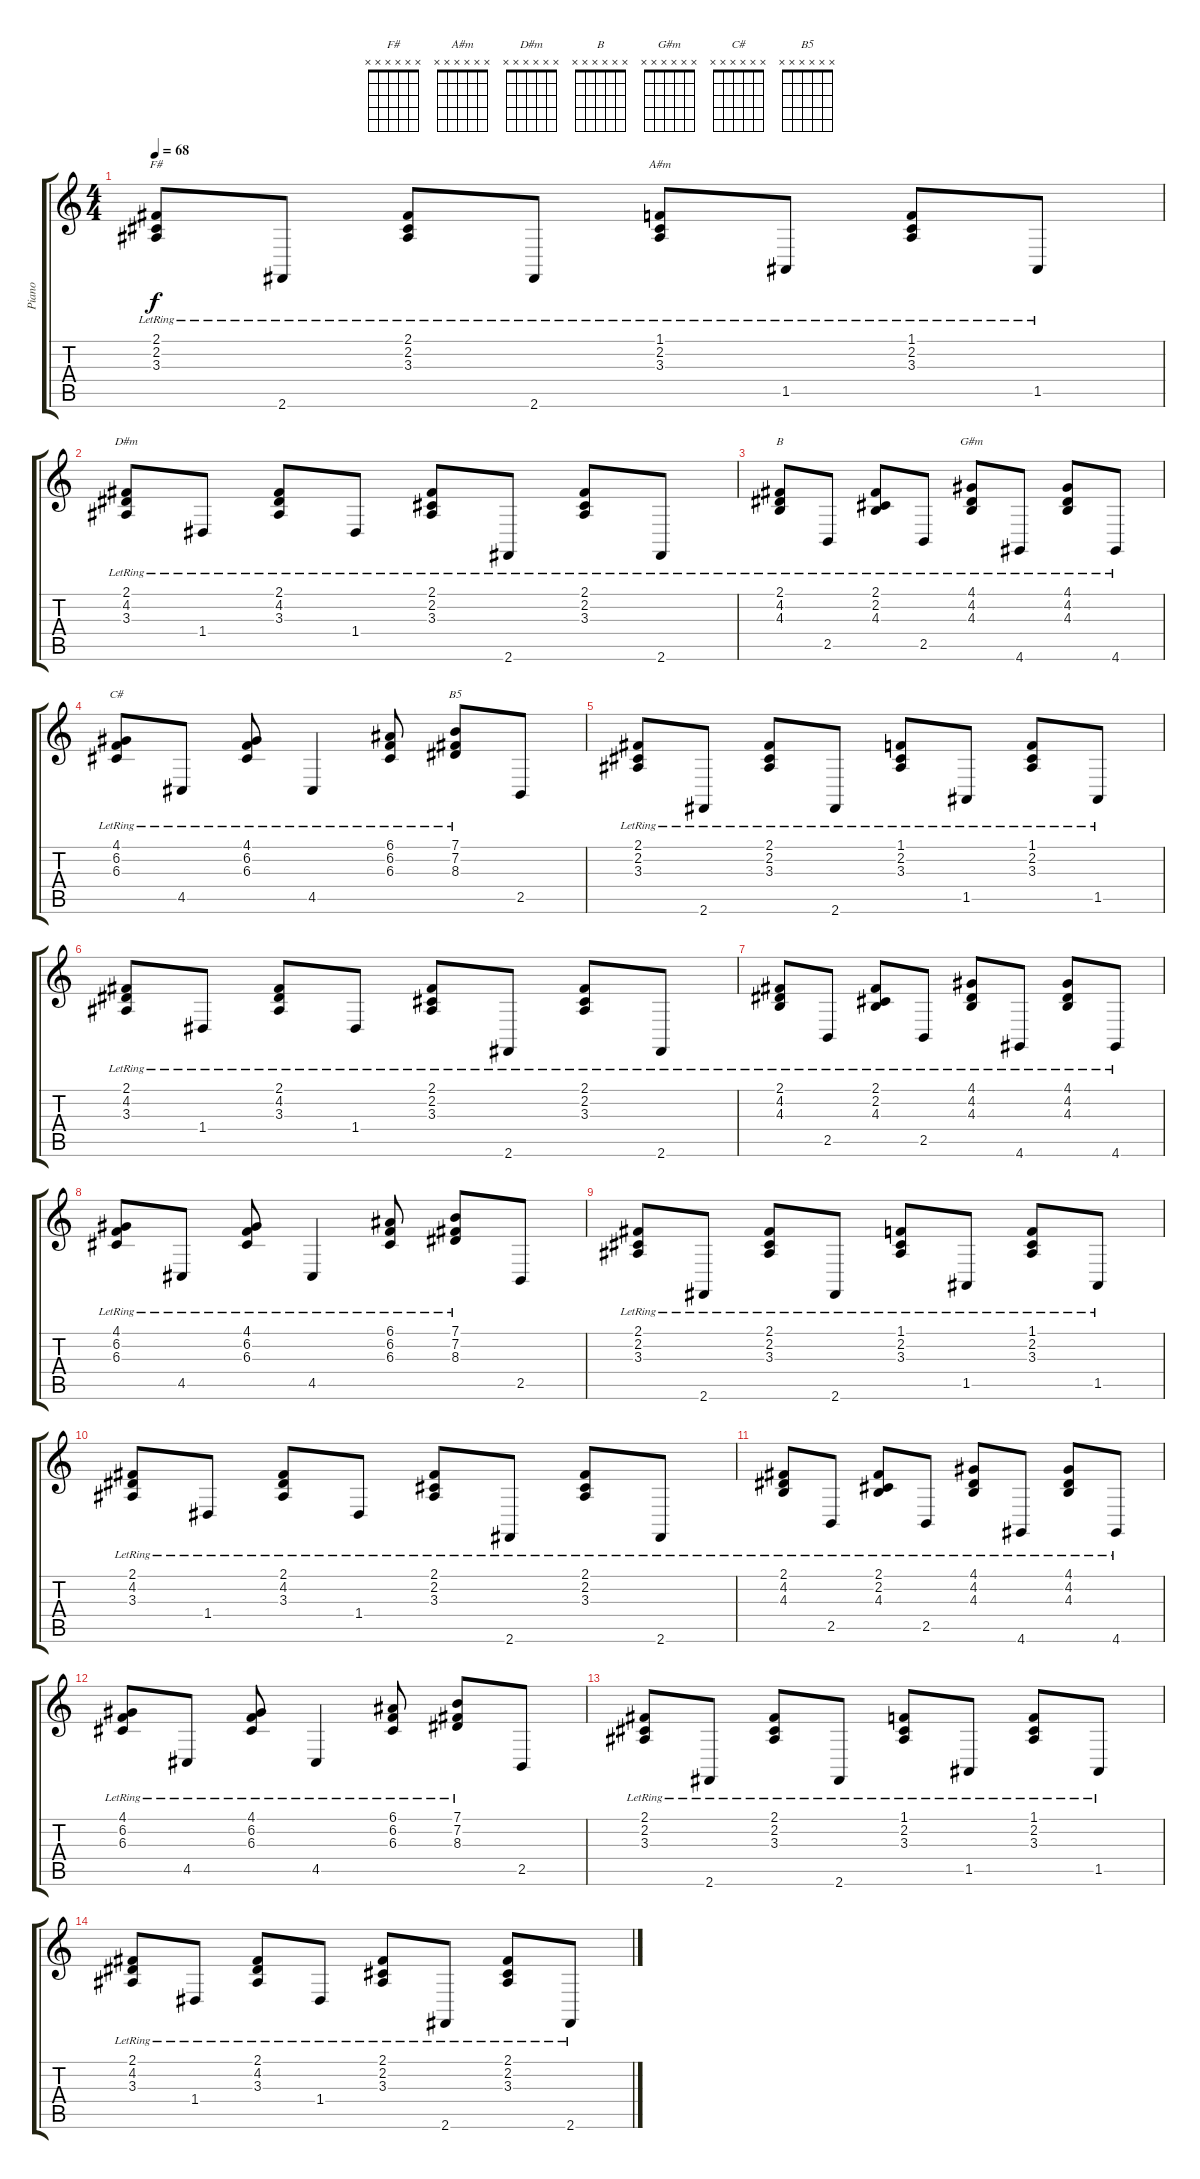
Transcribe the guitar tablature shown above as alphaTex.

\track ("Piano" "Piano") {instrument brightacousticpiano}
\staff {score tabs}
\tuning (E4 B3 G3 D3 A2 E2) {hide}
\chord ("F#" x x x x x x)
\chord ("A#m" x x x x x x)
\chord ("D#m" x x x x x x)
\chord ("B" x x x x x x)
\chord ("G#m" x x x x x x)
\chord ("C#" x x x x x x)
\chord ("B5" x x x x x x)
\ts (4 4)
\tempo 68
\clef g2
\ks c
(2.1{lr} 2.2{lr} 3.3{lr}).8{ch "F#" dy f} 2.6{lr}.8 (2.1{lr} 2.2{lr} 3.3{lr}).8 2.6{lr}.8 (1.1{lr} 2.2{lr} 3.3{lr}).8{ch "A#m"} 1.5{lr}.8 (1.1{lr} 2.2{lr} 3.3{lr}).8 1.5{lr}.8 |
(2.1{lr} 4.2{lr} 3.3{lr}).8{ch "D#m"} 1.4{lr}.8 (2.1{lr} 4.2{lr} 3.3{lr}).8 1.4{lr}.8 (2.1{lr} 2.2{lr} 3.3{lr}).8 2.6{lr}.8 (2.1{lr} 2.2{lr} 3.3{lr}).8 2.6{lr}.8 |
(2.1{lr} 4.2{lr} 4.3{lr}).8{ch "B"} 2.5{lr}.8 (2.1{lr} 2.2{lr} 4.3{lr}).8 2.5{lr}.8 (4.1{lr} 4.2{lr} 4.3{lr}).8{ch "G#m"} 4.6{lr}.8 (4.1{lr} 4.2{lr} 4.3{lr}).8 4.6{lr}.8 |
(4.1{lr} 6.2{lr} 6.3{lr}).8{ch "C#"} 4.5{lr}.8 (4.1{lr} 6.2{lr} 6.3{lr}).8 4.5{lr}.4 (6.1{lr} 6.2{lr} 6.3{lr}).8 (7.1{lr} 7.2{lr} 8.3{lr}).8{ch "B5"} 2.5.8 |
(2.1{lr} 2.2{lr} 3.3{lr}).8 2.6{lr}.8 (2.1{lr} 2.2{lr} 3.3{lr}).8 2.6{lr}.8 (1.1{lr} 2.2{lr} 3.3{lr}).8 1.5{lr}.8 (1.1{lr} 2.2{lr} 3.3{lr}).8 1.5{lr}.8 |
(2.1{lr} 4.2{lr} 3.3{lr}).8 1.4{lr}.8 (2.1{lr} 4.2{lr} 3.3{lr}).8 1.4{lr}.8 (2.1{lr} 2.2{lr} 3.3{lr}).8 2.6{lr}.8 (2.1{lr} 2.2{lr} 3.3{lr}).8 2.6{lr}.8 |
(2.1{lr} 4.2{lr} 4.3{lr}).8 2.5{lr}.8 (2.1{lr} 2.2{lr} 4.3{lr}).8 2.5{lr}.8 (4.1{lr} 4.2{lr} 4.3{lr}).8 4.6{lr}.8 (4.1{lr} 4.2{lr} 4.3{lr}).8 4.6{lr}.8 |
(4.1{lr} 6.2{lr} 6.3{lr}).8 4.5{lr}.8 (4.1{lr} 6.2{lr} 6.3{lr}).8 4.5{lr}.4 (6.1{lr} 6.2{lr} 6.3{lr}).8 (7.1{lr} 7.2{lr} 8.3{lr}).8 2.5.8 |
(2.1{lr} 2.2{lr} 3.3{lr}).8 2.6{lr}.8 (2.1{lr} 2.2{lr} 3.3{lr}).8 2.6{lr}.8 (1.1{lr} 2.2{lr} 3.3{lr}).8 1.5{lr}.8 (1.1{lr} 2.2{lr} 3.3{lr}).8 1.5{lr}.8 |
(2.1{lr} 4.2{lr} 3.3{lr}).8 1.4{lr}.8 (2.1{lr} 4.2{lr} 3.3{lr}).8 1.4{lr}.8 (2.1{lr} 2.2{lr} 3.3{lr}).8 2.6{lr}.8 (2.1{lr} 2.2{lr} 3.3{lr}).8 2.6{lr}.8 |
(2.1{lr} 4.2{lr} 4.3{lr}).8 2.5{lr}.8 (2.1{lr} 2.2{lr} 4.3{lr}).8 2.5{lr}.8 (4.1{lr} 4.2{lr} 4.3{lr}).8 4.6{lr}.8 (4.1{lr} 4.2{lr} 4.3{lr}).8 4.6{lr}.8 |
(4.1{lr} 6.2{lr} 6.3{lr}).8 4.5{lr}.8 (4.1{lr} 6.2{lr} 6.3{lr}).8 4.5{lr}.4 (6.1{lr} 6.2{lr} 6.3{lr}).8 (7.1{lr} 7.2{lr} 8.3{lr}).8 2.5.8 |
(2.1{lr} 2.2{lr} 3.3{lr}).8 2.6{lr}.8 (2.1{lr} 2.2{lr} 3.3{lr}).8 2.6{lr}.8 (1.1{lr} 2.2{lr} 3.3{lr}).8 1.5{lr}.8 (1.1{lr} 2.2{lr} 3.3{lr}).8 1.5{lr}.8 |
(2.1{lr} 4.2{lr} 3.3{lr}).8 1.4{lr}.8 (2.1{lr} 4.2{lr} 3.3{lr}).8 1.4{lr}.8 (2.1{lr} 2.2{lr} 3.3{lr}).8 2.6{lr}.8 (2.1{lr} 2.2{lr} 3.3{lr}).8 2.6{lr}.8
